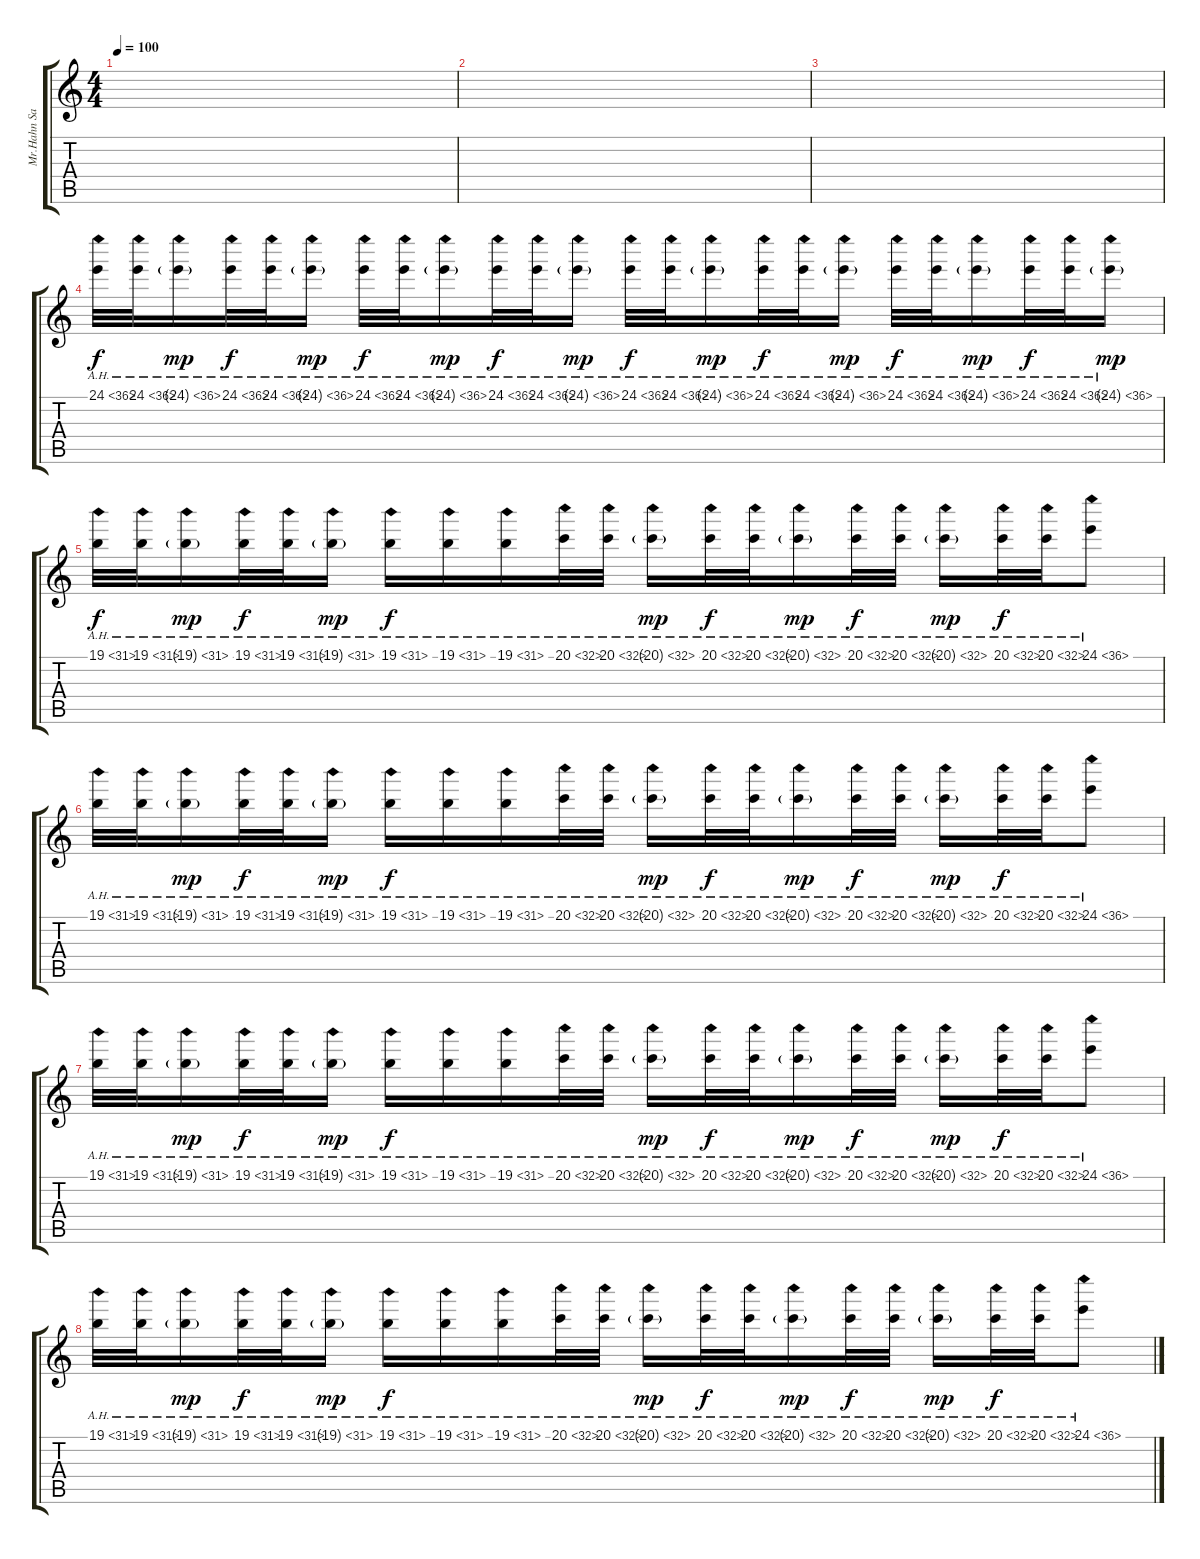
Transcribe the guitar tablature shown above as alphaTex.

\track ("Mr.Hahn Sampler3" "Mr.Hahn Sa") {instrument flute}
\staff {score tabs}
\tuning (E4 B3 G3 D3 A2 E2) {hide}
\ts (4 4)
\tempo 100
\clef g2
\ks c
|
|
|
24.1{ah 12}.32{dy f volume 11} 24.1{ah 12}.32 24.1{ah 12 g}.16{dy mp} 24.1{ah 12}.32{dy f} 24.1{ah 12}.32 24.1{ah 12 g}.16{dy mp} 24.1{ah 12}.32{dy f volume 12} 24.1{ah 12}.32 24.1{ah 12 g}.16{dy mp} 24.1{ah 12}.32{dy f} 24.1{ah 12}.32 24.1{ah 12 g}.16{dy mp} 24.1{ah 12}.32{dy f volume 13} 24.1{ah 12}.32 24.1{ah 12 g}.16{dy mp} 24.1{ah 12}.32{dy f} 24.1{ah 12}.32 24.1{ah 12 g}.16{dy mp} 24.1{ah 12}.32{dy f volume 14} 24.1{ah 12}.32 24.1{ah 12 g}.16{dy mp} 24.1{ah 12}.32{dy f} 24.1{ah 12}.32 24.1{ah 12 g}.16{dy mp} |
19.1{ah 12}.32{dy f balance 8} 19.1{ah 12}.32 19.1{ah 12 g}.16{dy mp} 19.1{ah 12}.32{dy f} 19.1{ah 12}.32 19.1{ah 12 g}.16{dy mp} 19.1{ah 12}.16{dy f} 19.1{ah 12}.16 19.1{ah 12}.16 20.1{ah 12}.32 20.1{ah 12}.32 20.1{ah 12 g}.16{dy mp} 20.1{ah 12}.32{dy f} 20.1{ah 12}.32 20.1{ah 12 g}.16{dy mp} 20.1{ah 12}.32{dy f} 20.1{ah 12}.32 20.1{ah 12 g}.16{dy mp} 20.1{ah 12}.32{dy f} 20.1{ah 12}.32 24.1{ah 12}.8 |
19.1{ah 12}.32{balance 8} 19.1{ah 12}.32 19.1{ah 12 g}.16{dy mp} 19.1{ah 12}.32{dy f} 19.1{ah 12}.32 19.1{ah 12 g}.16{dy mp} 19.1{ah 12}.16{dy f} 19.1{ah 12}.16 19.1{ah 12}.16 20.1{ah 12}.32 20.1{ah 12}.32 20.1{ah 12 g}.16{dy mp} 20.1{ah 12}.32{dy f} 20.1{ah 12}.32 20.1{ah 12 g}.16{dy mp} 20.1{ah 12}.32{dy f} 20.1{ah 12}.32 20.1{ah 12 g}.16{dy mp} 20.1{ah 12}.32{dy f} 20.1{ah 12}.32 24.1{ah 12}.8 |
19.1{ah 12}.32{balance 8} 19.1{ah 12}.32 19.1{ah 12 g}.16{dy mp} 19.1{ah 12}.32{dy f} 19.1{ah 12}.32 19.1{ah 12 g}.16{dy mp} 19.1{ah 12}.16{dy f} 19.1{ah 12}.16 19.1{ah 12}.16 20.1{ah 12}.32 20.1{ah 12}.32 20.1{ah 12 g}.16{dy mp} 20.1{ah 12}.32{dy f} 20.1{ah 12}.32 20.1{ah 12 g}.16{dy mp} 20.1{ah 12}.32{dy f} 20.1{ah 12}.32 20.1{ah 12 g}.16{dy mp} 20.1{ah 12}.32{dy f} 20.1{ah 12}.32 24.1{ah 12}.8 |
19.1{ah 12}.32{balance 8} 19.1{ah 12}.32 19.1{ah 12 g}.16{dy mp} 19.1{ah 12}.32{dy f} 19.1{ah 12}.32 19.1{ah 12 g}.16{dy mp} 19.1{ah 12}.16{dy f} 19.1{ah 12}.16 19.1{ah 12}.16 20.1{ah 12}.32 20.1{ah 12}.32 20.1{ah 12 g}.16{dy mp} 20.1{ah 12}.32{dy f} 20.1{ah 12}.32 20.1{ah 12 g}.16{dy mp} 20.1{ah 12}.32{dy f} 20.1{ah 12}.32 20.1{ah 12 g}.16{dy mp} 20.1{ah 12}.32{dy f} 20.1{ah 12}.32 24.1{ah 12}.8
